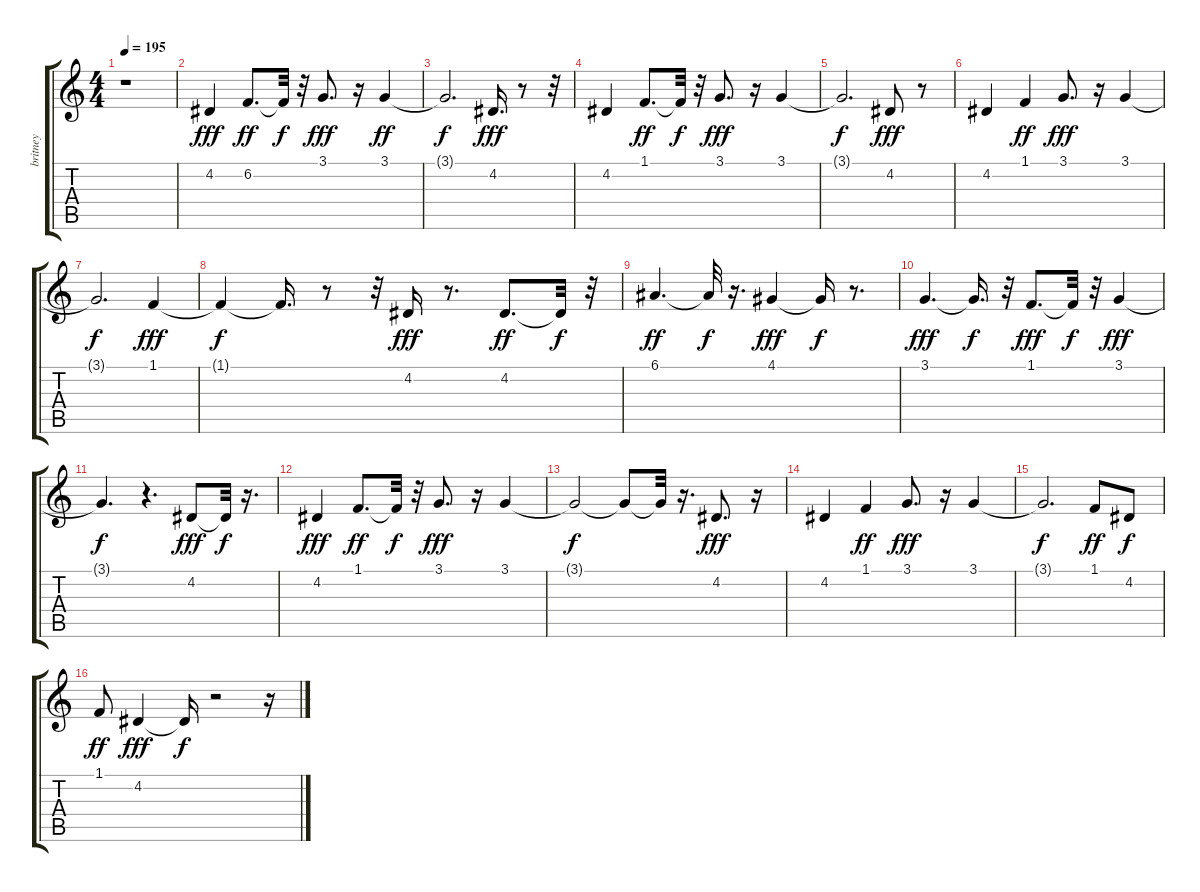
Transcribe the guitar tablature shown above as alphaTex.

\track ("britney" "britney") {instrument lead6voice}
\staff {score tabs}
\tuning (E4 B3 G3 D3 A2 E2) {hide}
\ts (4 4)
\tempo 195
\clef g2
\ks c
r.1{dy f} |
4.2.4{dy fff} 6.2.8{d dy ff} 6.2{t}.32{dy f} r.32 3.1.8{d dy fff} r.16 3.1.4{dy ff} |
3.1{t}.2{d dy f} 4.2.16{d dy fff} r.8 r.32 |
4.2.4 1.1.8{d dy ff} 1.1{t}.32{dy f} r.32 3.1.8{d dy fff} r.16 3.1.4 |
3.1{t}.2{d dy f} 4.2.8{dy fff} r.8 |
4.2.4 1.1.4{dy ff} 3.1.8{d dy fff} r.16 3.1.4 |
3.1{t}.2{d dy f} 1.1.4{dy fff} |
1.1{t}.4{dy f} 1.1{t}.16{d} r.8 r.32 4.2.16{dy fff} r.8{d} 4.2.8{d dy ff} 4.2{t}.32{dy f} r.32 |
6.1.4{d dy ff} 6.1{t}.32{dy f} r.16{d} 4.1.4{dy fff} 4.1{t}.16{dy f} r.8{d} |
3.1.4{d dy fff} 3.1{t}.16{d dy f} r.32 1.1.8{d dy fff} 1.1{t}.32{dy f} r.32 3.1.4{dy fff} |
3.1{t}.4{d dy f} r.4{d} 4.2.8{dy fff} 4.2{t}.32{dy f} r.16{d} |
4.2.4{dy fff} 1.1.8{d dy ff} 1.1{t}.32{dy f} r.32 3.1.8{d dy fff} r.16 3.1.4 |
3.1{t}.2{dy f} 3.1{t}.8 3.1{t}.32 r.16{d} 4.2.8{d dy fff} r.16 |
4.2.4 1.1.4{dy ff} 3.1.8{d dy fff} r.16 3.1.4 |
3.1{t}.2{d dy f} 1.1.8{dy ff} 4.2.8{dy f} |
1.1.8{dy ff} 4.2.4{dy fff} 4.2{t}.16{dy f} r.2 r.16
